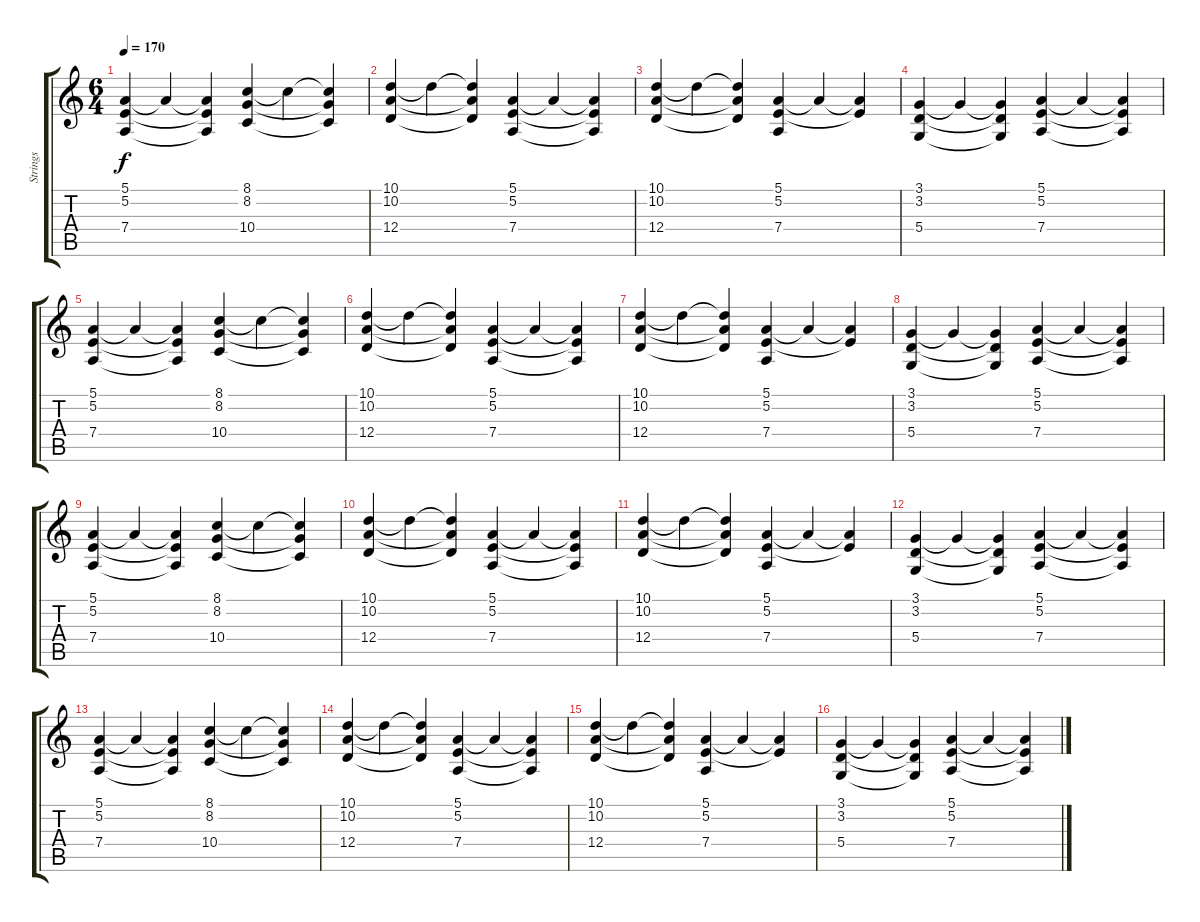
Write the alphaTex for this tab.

\track ("Strings " "Strings ") {instrument stringensemble1}
\staff {score tabs}
\tuning (E4 B3 G3 D3 A2 E2) {hide}
\ts (6 4)
\tempo 170
\clef g2
\ks c
(5.1 5.2 7.4).4{dy f instrument stringensemble1} 5.1{t}.4 (5.1{t} 5.2{t} 7.4{t}).4 (8.1 8.2 10.4).4 8.1{t}.4 (8.1{t} 8.2{t} 10.4{t}).4 |
(10.1 10.2 12.4).4 10.1{t}.4 (10.1{t} 10.2{t} 12.4{t}).4 (5.1 5.2 7.4).4 5.1{t}.4 (5.1{t} 5.2{t} 7.4{t}).4 |
(10.1 10.2 12.4).4 10.1{t}.4 (10.1{t} 10.2{t} 12.4{t}).4 (5.1 5.2 7.4).4 5.1{t}.4 (5.1{t} 5.2{t}).4 |
(3.1 3.2 5.4).4 3.1{t}.4 (3.1{t} 3.2{t} 5.4{t}).4 (5.1 5.2 7.4).4 5.1{t}.4 (5.1{t} 5.2{t} 7.4{t}).4 |
(5.1 5.2 7.4).4 5.1{t}.4 (5.1{t} 5.2{t} 7.4{t}).4 (8.1 8.2 10.4).4 8.1{t}.4 (8.1{t} 8.2{t} 10.4{t}).4 |
(10.1 10.2 12.4).4 10.1{t}.4 (10.1{t} 10.2{t} 12.4{t}).4 (5.1 5.2 7.4).4 5.1{t}.4 (5.1{t} 5.2{t} 7.4{t}).4 |
(10.1 10.2 12.4).4 10.1{t}.4 (10.1{t} 10.2{t} 12.4{t}).4 (5.1 5.2 7.4).4 5.1{t}.4 (5.1{t} 5.2{t}).4 |
(3.1 3.2 5.4).4 3.1{t}.4 (3.1{t} 3.2{t} 5.4{t}).4 (5.1 5.2 7.4).4 5.1{t}.4 (5.1{t} 5.2{t} 7.4{t}).4 |
(5.1 5.2 7.4).4 5.1{t}.4 (5.1{t} 5.2{t} 7.4{t}).4 (8.1 8.2 10.4).4 8.1{t}.4 (8.1{t} 8.2{t} 10.4{t}).4 |
(10.1 10.2 12.4).4 10.1{t}.4 (10.1{t} 10.2{t} 12.4{t}).4 (5.1 5.2 7.4).4 5.1{t}.4 (5.1{t} 5.2{t} 7.4{t}).4 |
(10.1 10.2 12.4).4 10.1{t}.4 (10.1{t} 10.2{t} 12.4{t}).4 (5.1 5.2 7.4).4 5.1{t}.4 (5.1{t} 5.2{t}).4 |
(3.1 3.2 5.4).4 3.1{t}.4 (3.1{t} 3.2{t} 5.4{t}).4 (5.1 5.2 7.4).4 5.1{t}.4 (5.1{t} 5.2{t} 7.4{t}).4 |
(5.1 5.2 7.4).4 5.1{t}.4 (5.1{t} 5.2{t} 7.4{t}).4 (8.1 8.2 10.4).4 8.1{t}.4 (8.1{t} 8.2{t} 10.4{t}).4 |
(10.1 10.2 12.4).4 10.1{t}.4 (10.1{t} 10.2{t} 12.4{t}).4 (5.1 5.2 7.4).4 5.1{t}.4 (5.1{t} 5.2{t} 7.4{t}).4 |
(10.1 10.2 12.4).4 10.1{t}.4 (10.1{t} 10.2{t} 12.4{t}).4 (5.1 5.2 7.4).4 5.1{t}.4 (5.1{t} 5.2{t}).4 |
(3.1 3.2 5.4).4 3.1{t}.4 (3.1{t} 3.2{t} 5.4{t}).4 (5.1 5.2 7.4).4 5.1{t}.4 (5.1{t} 5.2{t} 7.4{t}).4
